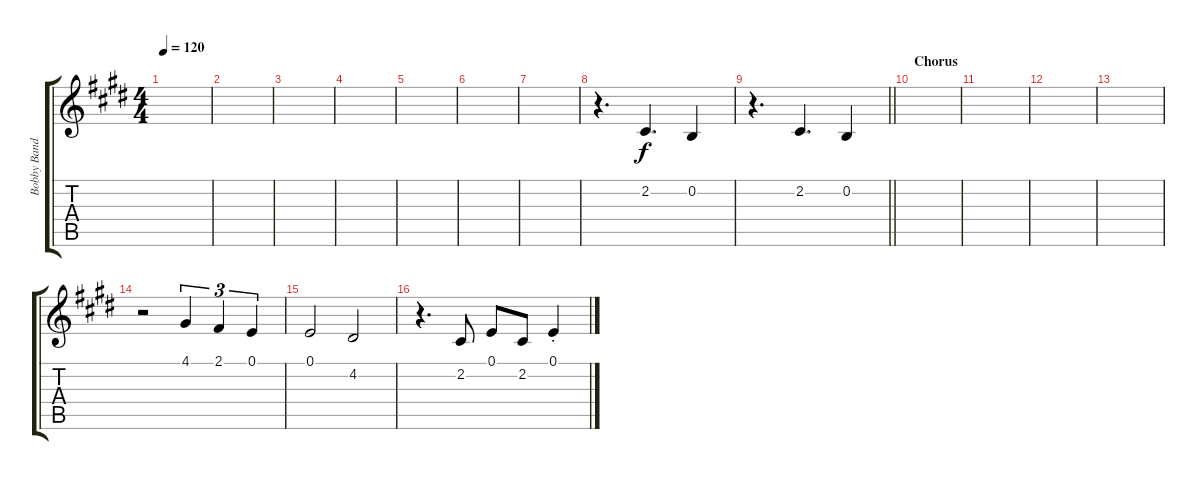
\track ("Bobby Bandiera (Backing Vocals)" "Bobby Band") {instrument frenchhorn}
\staff {score tabs}
\tuning (E4 B3 G3 D3 A2 E2) {hide}
\ts (4 4)
\tempo 120
\clef g2
\ks c#minor
|
|
|
|
|
|
|
r.4{d} 2.2.4{d} 0.2.4 |
\barLineRight lightlight
r.4{d} 2.2.4{d} 0.2.4 |
\section ("" "Chorus")
|
|
|
|
r.2 4.1.4{tu (3 2)} 2.1.4{tu (3 2)} 0.1.4{tu (3 2)} |
0.1.2 4.2.2 |
r.4{d} 2.2.8 0.1.8 2.2.8 0.1{st}.4
